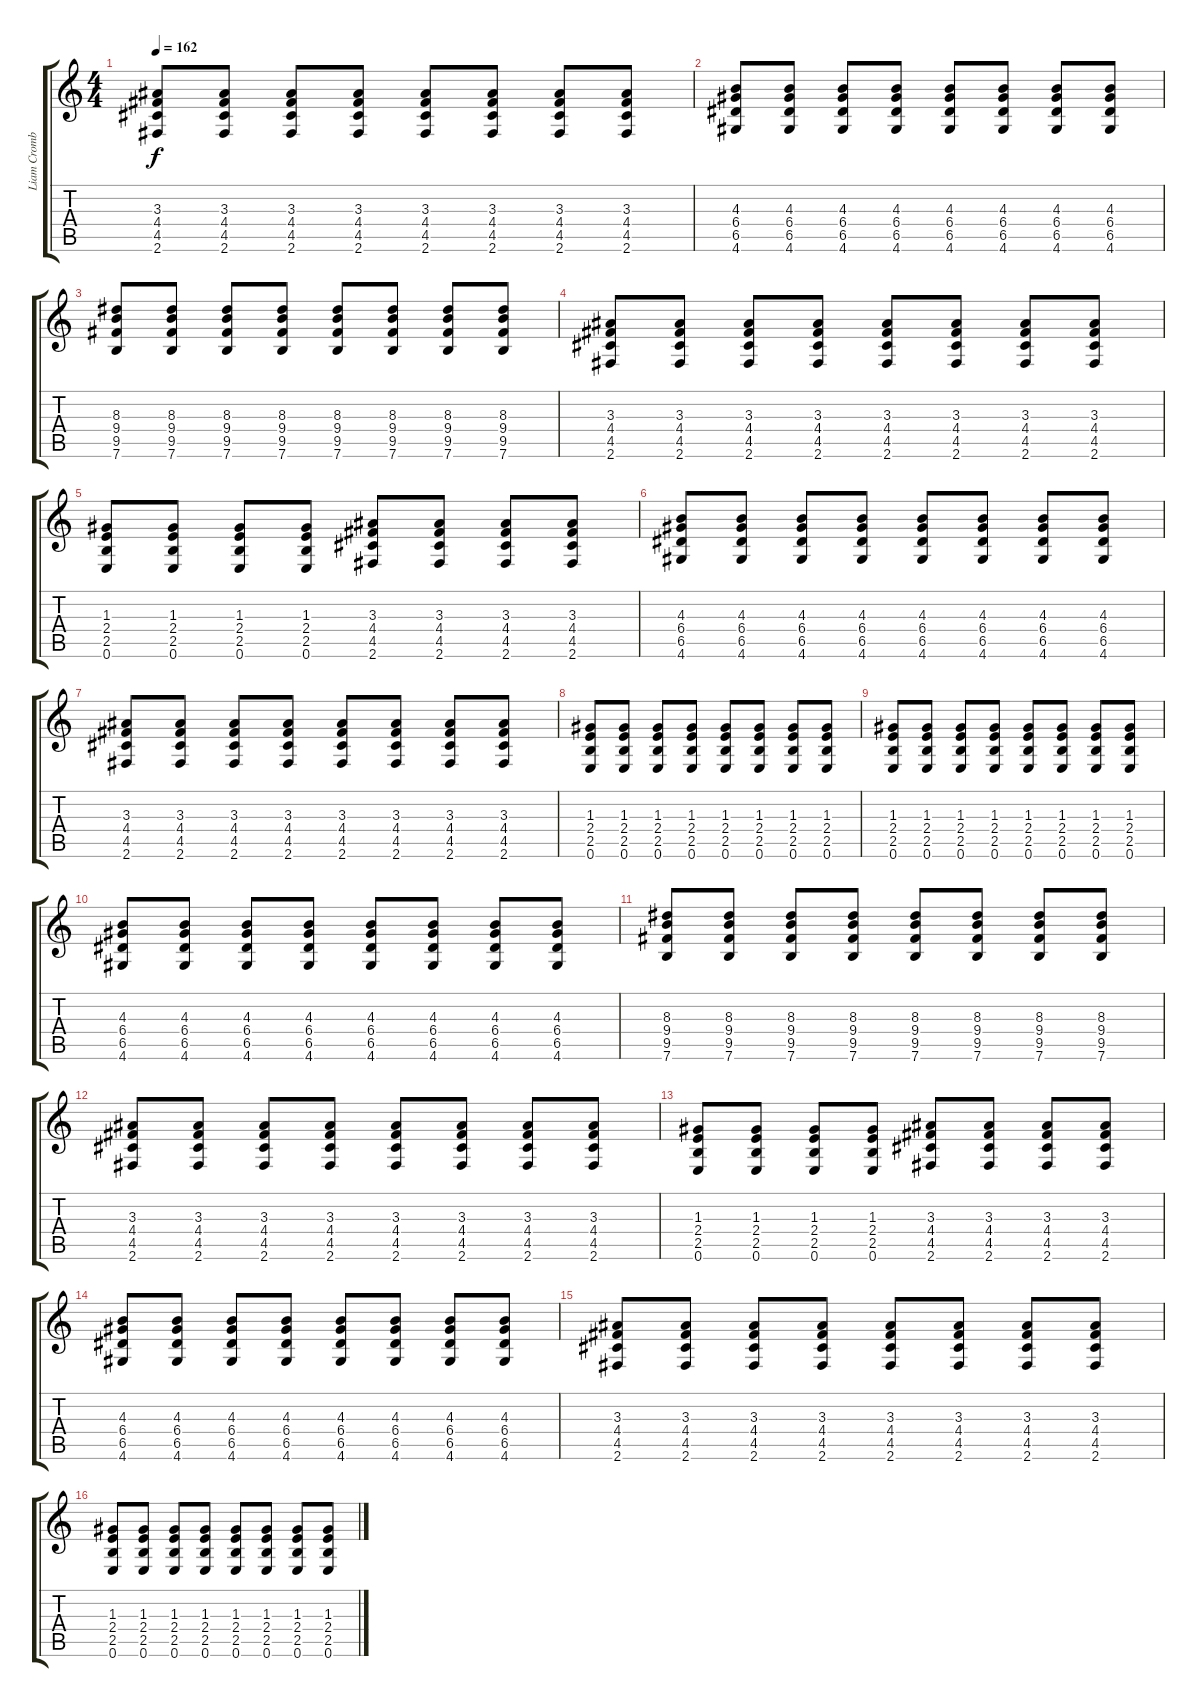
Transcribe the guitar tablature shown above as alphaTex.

\track ("Liam Cromby" "Liam Cromb") {instrument overdrivenguitar}
\staff {score tabs}
\tuning (E4 B3 G3 D3 A2 E2) {hide}
\ts (4 4)
\tempo 162
\clef g2
\ks c
(3.3 4.4 4.5 2.6).8{dy f} (3.3 4.4 4.5 2.6).8 (3.3 4.4 4.5 2.6).8 (3.3 4.4 4.5 2.6).8 (3.3 4.4 4.5 2.6).8 (3.3 4.4 4.5 2.6).8 (3.3 4.4 4.5 2.6).8 (3.3 4.4 4.5 2.6).8 |
(4.3 6.4 6.5 4.6).8 (4.3 6.4 6.5 4.6).8 (4.3 6.4 6.5 4.6).8 (4.3 6.4 6.5 4.6).8 (4.3 6.4 6.5 4.6).8 (4.3 6.4 6.5 4.6).8 (4.3 6.4 6.5 4.6).8 (4.3 6.4 6.5 4.6).8 |
(8.3 9.4 9.5 7.6).8 (8.3 9.4 9.5 7.6).8 (8.3 9.4 9.5 7.6).8 (8.3 9.4 9.5 7.6).8 (8.3 9.4 9.5 7.6).8 (8.3 9.4 9.5 7.6).8 (8.3 9.4 9.5 7.6).8 (8.3 9.4 9.5 7.6).8 |
(3.3 4.4 4.5 2.6).8 (3.3 4.4 4.5 2.6).8 (3.3 4.4 4.5 2.6).8 (3.3 4.4 4.5 2.6).8 (3.3 4.4 4.5 2.6).8 (3.3 4.4 4.5 2.6).8 (3.3 4.4 4.5 2.6).8 (3.3 4.4 4.5 2.6).8 |
(1.3 2.4 2.5 0.6).8 (1.3 2.4 2.5 0.6).8 (1.3 2.4 2.5 0.6).8 (1.3 2.4 2.5 0.6).8 (3.3 4.4 4.5 2.6).8 (3.3 4.4 4.5 2.6).8 (3.3 4.4 4.5 2.6).8 (3.3 4.4 4.5 2.6).8 |
(4.3 6.4 6.5 4.6).8 (4.3 6.4 6.5 4.6).8 (4.3 6.4 6.5 4.6).8 (4.3 6.4 6.5 4.6).8 (4.3 6.4 6.5 4.6).8 (4.3 6.4 6.5 4.6).8 (4.3 6.4 6.5 4.6).8 (4.3 6.4 6.5 4.6).8 |
(3.3 4.4 4.5 2.6).8 (3.3 4.4 4.5 2.6).8 (3.3 4.4 4.5 2.6).8 (3.3 4.4 4.5 2.6).8 (3.3 4.4 4.5 2.6).8 (3.3 4.4 4.5 2.6).8 (3.3 4.4 4.5 2.6).8 (3.3 4.4 4.5 2.6).8 |
(1.3 2.4 2.5 0.6).8 (1.3 2.4 2.5 0.6).8 (1.3 2.4 2.5 0.6).8 (1.3 2.4 2.5 0.6).8 (1.3 2.4 2.5 0.6).8 (1.3 2.4 2.5 0.6).8 (1.3 2.4 2.5 0.6).8 (1.3 2.4 2.5 0.6).8 |
(1.3 2.4 2.5 0.6).8 (1.3 2.4 2.5 0.6).8 (1.3 2.4 2.5 0.6).8 (1.3 2.4 2.5 0.6).8 (1.3 2.4 2.5 0.6).8 (1.3 2.4 2.5 0.6).8 (1.3 2.4 2.5 0.6).8 (1.3 2.4 2.5 0.6).8 |
(4.3 6.4 6.5 4.6).8 (4.3 6.4 6.5 4.6).8 (4.3 6.4 6.5 4.6).8 (4.3 6.4 6.5 4.6).8 (4.3 6.4 6.5 4.6).8 (4.3 6.4 6.5 4.6).8 (4.3 6.4 6.5 4.6).8 (4.3 6.4 6.5 4.6).8 |
(8.3 9.4 9.5 7.6).8 (8.3 9.4 9.5 7.6).8 (8.3 9.4 9.5 7.6).8 (8.3 9.4 9.5 7.6).8 (8.3 9.4 9.5 7.6).8 (8.3 9.4 9.5 7.6).8 (8.3 9.4 9.5 7.6).8 (8.3 9.4 9.5 7.6).8 |
(3.3 4.4 4.5 2.6).8 (3.3 4.4 4.5 2.6).8 (3.3 4.4 4.5 2.6).8 (3.3 4.4 4.5 2.6).8 (3.3 4.4 4.5 2.6).8 (3.3 4.4 4.5 2.6).8 (3.3 4.4 4.5 2.6).8 (3.3 4.4 4.5 2.6).8 |
(1.3 2.4 2.5 0.6).8 (1.3 2.4 2.5 0.6).8 (1.3 2.4 2.5 0.6).8 (1.3 2.4 2.5 0.6).8 (3.3 4.4 4.5 2.6).8 (3.3 4.4 4.5 2.6).8 (3.3 4.4 4.5 2.6).8 (3.3 4.4 4.5 2.6).8 |
(4.3 6.4 6.5 4.6).8 (4.3 6.4 6.5 4.6).8 (4.3 6.4 6.5 4.6).8 (4.3 6.4 6.5 4.6).8 (4.3 6.4 6.5 4.6).8 (4.3 6.4 6.5 4.6).8 (4.3 6.4 6.5 4.6).8 (4.3 6.4 6.5 4.6).8 |
(3.3 4.4 4.5 2.6).8 (3.3 4.4 4.5 2.6).8 (3.3 4.4 4.5 2.6).8 (3.3 4.4 4.5 2.6).8 (3.3 4.4 4.5 2.6).8 (3.3 4.4 4.5 2.6).8 (3.3 4.4 4.5 2.6).8 (3.3 4.4 4.5 2.6).8 |
(1.3 2.4 2.5 0.6).8 (1.3 2.4 2.5 0.6).8 (1.3 2.4 2.5 0.6).8 (1.3 2.4 2.5 0.6).8 (1.3 2.4 2.5 0.6).8 (1.3 2.4 2.5 0.6).8 (1.3 2.4 2.5 0.6).8 (1.3 2.4 2.5 0.6).8
